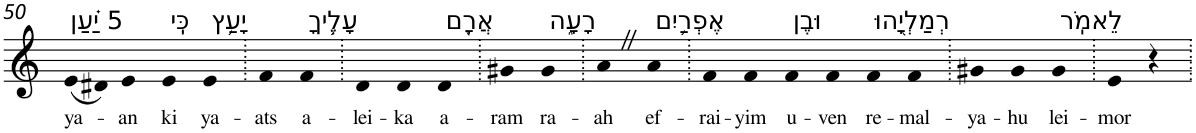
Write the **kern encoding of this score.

**kern	**text
*part1	*part1
*staff1	*staff1
*I"Piano	*
*I'Pno	*
!!LO:PB:g=z
*clefG2	*
*k[]	*
=50	=50
!LO:TX:a:t=5 יַ֗עַן	!
!	!LO:LY:b
(8e	ya-
8d#X)	.
!	!LO:LY:b
4e	-an
!LO:TX:a:t=כִּֽי	!
!	!LO:LY:b
4e	ki
!LO:TX:a:t=יָעַ֥ץ	!
!	!LO:LY:b
4e	ya-
=51.	=51.
!	!LO:LY:b
4f	-ats
!LO:TX:a:t=עָלֶ֛יךָ	!
!	!LO:LY:b
4f	a-
=52.	=52.
!	!LO:LY:b
4d	-lei-
!	!LO:LY:b
4d	-ka
!LO:TX:a:t=אֲרָ֖ם	!
!	!LO:LY:b
4d	a-
=53.	=53.
!	!LO:LY:b
4g#X	-ram
!LO:TX:a:t=רָעָ֑ה	!
!	!LO:LY:b
4g#	ra-
=54.	=54.
!	!LO:LY:b
4aZ	-ah
!LO:TX:a:t=אֶפְרַ֥יִם	!
!	!LO:LY:b
4a	ef-
=55.	=55.
!	!LO:LY:b
4f	-rai-
!	!LO:LY:b
4f	-yim
!LO:TX:a:t=וּבֶן	!
!	!LO:LY:b
4f	u-
!	!LO:LY:b
4f	-ven
!LO:TX:a:t=רְמַלְיָ֖הוּ	!
!	!LO:LY:b
4f	re-
!	!LO:LY:b
4f	-mal-
=56.	=56.
!	!LO:LY:b
4g#X	-ya-
!	!LO:LY:b
4g#	-hu
!LO:TX:a:t=לֵאמֹֽר	!
!	!LO:LY:b
4g#	lei-
=57.	=57.
!	!LO:LY:b
4e	-mor
4r	.
=.	=.
*-	*-
